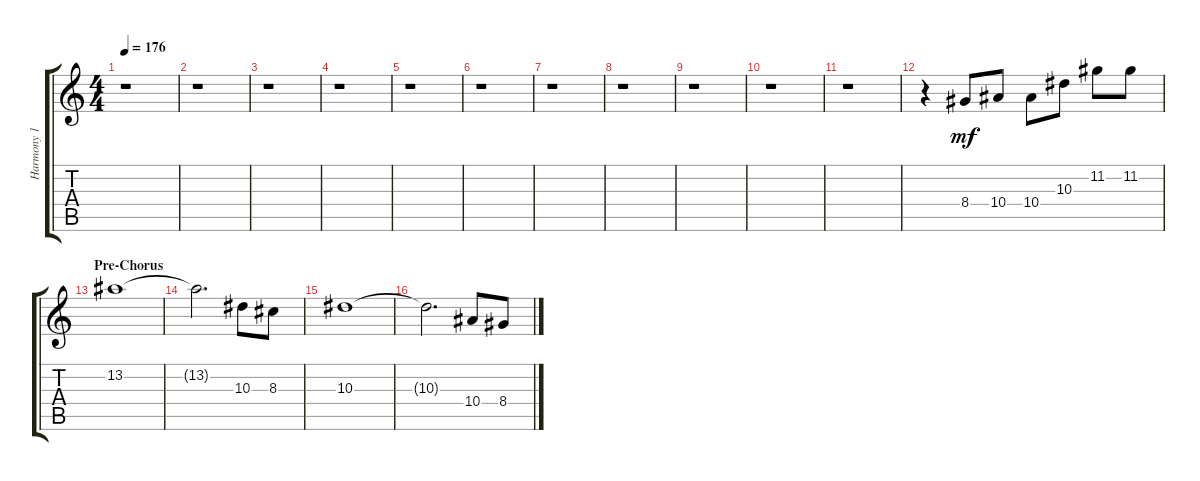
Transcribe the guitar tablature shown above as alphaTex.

\track ("Harmony 1" "Harmony 1") {instrument overdrivenguitar}
\staff {score tabs}
\tuning (D4 A3 F3 C3 G2 C2) {hide}
\ts (4 4)
\tempo 176
\clef g2
\ks aminor
r.1{dy mf} |
r.1 |
r.1 |
r.1 |
r.1 |
r.1 |
r.1 |
r.1 |
r.1 |
r.1 |
r.1 |
r.4 8.4.8 10.4.8 10.4.8 10.3.8 11.2.8 11.2.8 |
\section ("" "Pre-Chorus")
13.2.1 |
13.2{t}.2{d} 10.3.8 8.3.8 |
10.3.1 |
10.3{t}.2{d} 10.4.8 8.4.8
